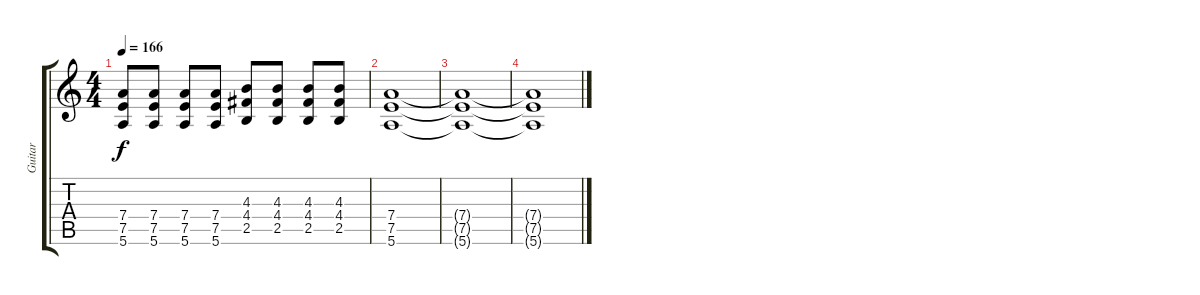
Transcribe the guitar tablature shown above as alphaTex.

\track ("Guitar" "Guitar") {instrument distortionguitar}
\staff {score tabs}
\tuning (E4 B3 G3 D3 A2 E2) {hide}
\ts (4 4)
\tempo 166
\clef g2
\ks c
(7.4 7.5 5.6).8{dy f} (7.4 7.5 5.6).8 (7.4 7.5 5.6).8 (7.4 7.5 5.6).8 (4.3 4.4 2.5).8 (4.3 4.4 2.5).8 (4.3 4.4 2.5).8 (4.3 4.4 2.5).8 |
(7.4 7.5 5.6).1 |
(7.4{t} 7.5{t} 5.6{t}).1{volume 3} |
(7.4{t} 7.5{t} 5.6{t}).1
